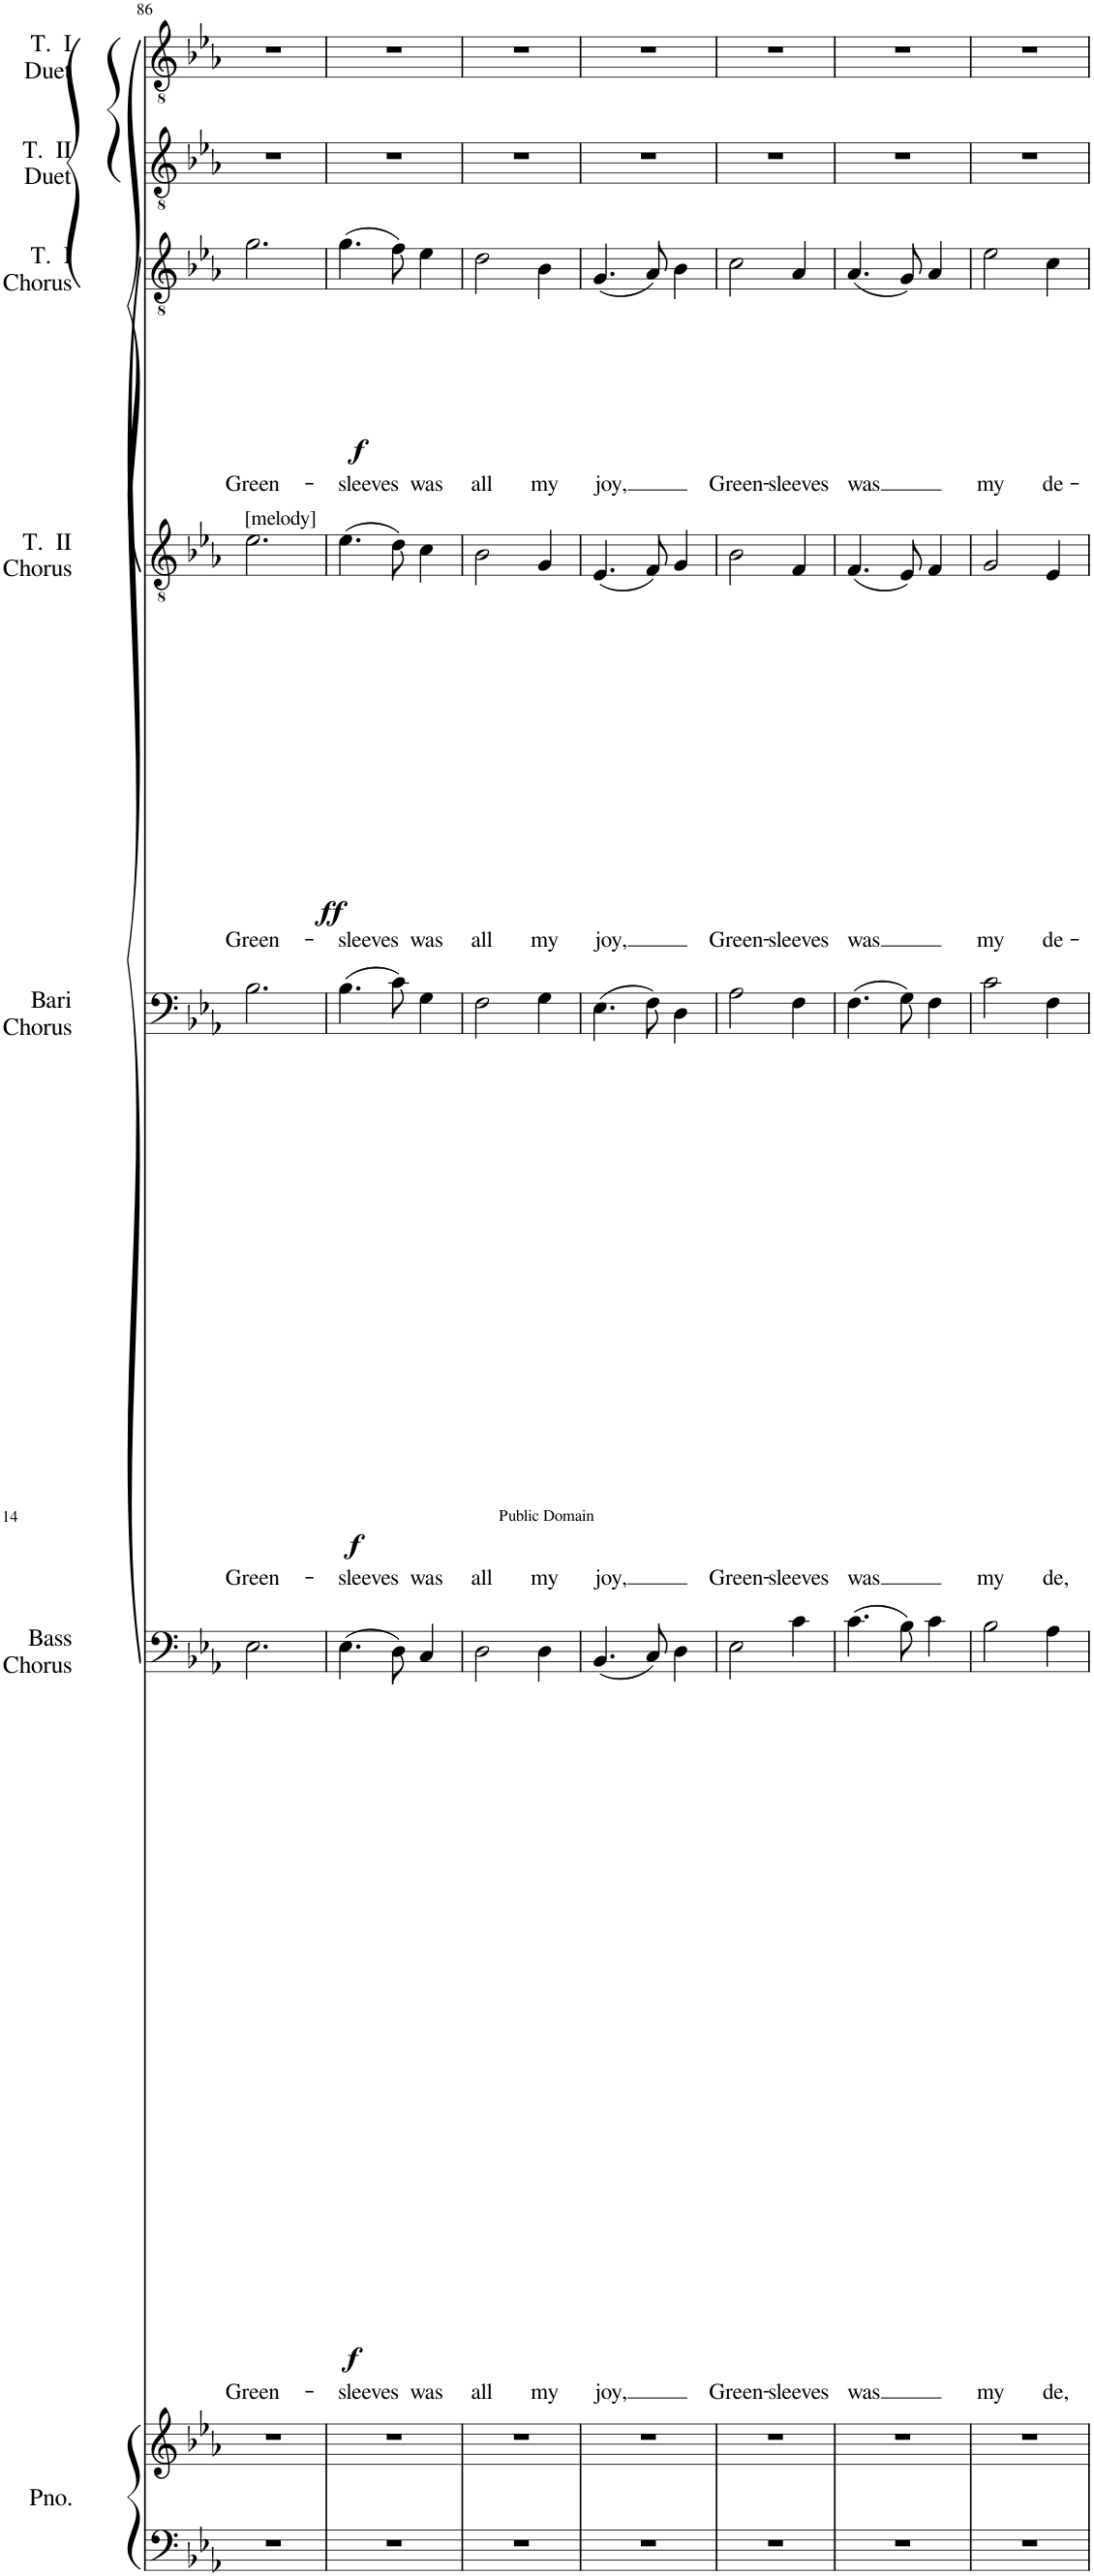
**kern	**kern	**kern	**text	**text	**dynam	**kern	**text	**text	**dynam	**kern	**text	**text	**dynam	**kern	**text	**text	**dynam	**kern	**kern
*part7	*part7	*part6	*part6	*part6	*part6	*part5	*part5	*part5	*part5	*part4	*part4	*part4	*part4	*part3	*part3	*part3	*part3	*part2	*part1
*staff8	*staff7	*staff6	*staff6	*staff6	*staff6	*staff5	*staff5	*staff5	*staff5	*staff4	*staff4	*staff4	*staff4	*staff3	*staff3	*staff3	*staff3	*staff2	*staff1
*I"Piano	*	*I"Bass Chorus	*	*	*	*I"Baritone Chorus	*	*	*	*I"Tenor II Chorus	*	*	*	*I"Tenor I Chorus	*	*	*	*I"Tenor II Duet	*I"Tenor I Duet
*I'Pno.	*	*I'Bass Chorus	*	*	*	*I'Bari Chorus	*	*	*	*I'T.  II Chorus	*	*	*	*I'T.  I Chorus	*	*	*	*I'T.  II Duet	*I'T.  I Duet
!!LO:PB:g=z
*clefF4	*clefG2	*clefF4	*	*	*	*clefF4	*	*	*	*clefGv2	*	*	*	*clefGv2	*	*	*	*clefGv2	*clefGv2
*k[b-e-a-]	*k[b-e-a-]	*k[b-e-a-]	*	*	*	*k[b-e-a-]	*	*	*	*k[b-e-a-]	*	*	*	*k[b-e-a-]	*	*	*	*k[b-e-a-]	*k[b-e-a-]
*M3/4	*M3/4	*M3/4	*	*	*	*M3/4	*	*	*	*M3/4	*	*	*	*M3/4	*	*	*	*M3/4	*M3/4
=86	=86	=86	=86	=86	=86	=86	=86	=86	=86	=86	=86	=86	=86	=86	=86	=86	=86	=86	=86
!	!	!	!	!	!	!	!	!	!	!LO:TX:a:t=[melody]	!	!	!	!	!	!	!	!	!
!	!	!	!	!LO:LY:b	!LO:DY:b	!	!	!LO:LY:b	!LO:DY:b	!	!	!LO:LY:b	!LO:DY:b	!	!	!LO:LY:b	!LO:DY:b	!	!
2.r	2.r	2.E-\	.	Green-	f	2.B-\	.	Green-	f	2.e-\	.	Green-	ff	2.g\	.	Green-	f	2.r	2.r
=87	=87	=87	=87	=87	=87	=87	=87	=87	=87	=87	=87	=87	=87	=87	=87	=87	=87	=87	=87
!	!	!	!	!LO:LY:b	!	!	!	!LO:LY:b	!	!	!	!LO:LY:b	!	!	!	!LO:LY:b	!	!	!
2.r	2.r	(4.E-\	.	-sleeves	.	(4.B-\	.	-sleeves	.	(4.e-\	.	-sleeves	.	(4.g\	.	-sleeves	.	2.r	2.r
.	.	8D\)	.	.	.	8c\)	.	.	.	8d\)	.	.	.	8f\)	.	.	.	.	.
!	!	!	!	!LO:LY:b	!	!	!	!LO:LY:b	!	!	!	!LO:LY:b	!	!	!	!LO:LY:b	!	!	!
.	.	4C/	.	was	.	4G\	.	was	.	4c\	.	was	.	4e-\	.	was	.	.	.
=88	=88	=88	=88	=88	=88	=88	=88	=88	=88	=88	=88	=88	=88	=88	=88	=88	=88	=88	=88
!	!	!	!	!LO:LY:b	!	!	!	!LO:LY:b	!	!	!	!LO:LY:b	!	!	!	!LO:LY:b	!	!	!
2.r	2.r	2D\	.	all	.	2F\	.	all	.	2B-\	.	all	.	2d\	.	all	.	2.r	2.r
!	!	!	!	!LO:LY:b	!	!	!	!LO:LY:b	!	!	!	!LO:LY:b	!	!	!	!LO:LY:b	!	!	!
.	.	4D\	.	my	.	4G\	.	my	.	4G/	.	my	.	4B-\	.	my	.	.	.
=89	=89	=89	=89	=89	=89	=89	=89	=89	=89	=89	=89	=89	=89	=89	=89	=89	=89	=89	=89
!	!	!	!	!LO:LY:b	!	!	!	!LO:LY:b	!	!	!	!LO:LY:b	!	!	!	!LO:LY:b	!	!	!
2.r	2.r	(4.BB-/	.	joy,	.	(4.E-\	.	joy,	.	(4.E-/	.	joy,	.	(4.G/	.	joy,	.	2.r	2.r
.	.	8C/)	.	.	.	8F\)	.	.	.	8F/)	.	.	.	8A-/)	.	.	.	.	.
.	.	4D\	.	.	.	4D\	.	.	.	4G/	.	.	.	4B-\	.	.	.	.	.
=90	=90	=90	=90	=90	=90	=90	=90	=90	=90	=90	=90	=90	=90	=90	=90	=90	=90	=90	=90
!	!	!	!	!LO:LY:b	!	!	!	!LO:LY:b	!	!	!	!LO:LY:b	!	!	!	!LO:LY:b	!	!	!
2.r	2.r	2E-\	.	Green-	.	2A-\	.	Green-	.	2B-\	.	Green-	.	2c\	.	Green-	.	2.r	2.r
!	!	!	!	!LO:LY:b	!	!	!	!LO:LY:b	!	!	!	!LO:LY:b	!	!	!	!LO:LY:b	!	!	!
.	.	4c\	.	-sleeves	.	4F\	.	-sleeves	.	4F/	.	-sleeves	.	4A-/	.	-sleeves	.	.	.
=91	=91	=91	=91	=91	=91	=91	=91	=91	=91	=91	=91	=91	=91	=91	=91	=91	=91	=91	=91
!	!	!	!	!LO:LY:b	!	!	!	!LO:LY:b	!	!	!	!LO:LY:b	!	!	!	!LO:LY:b	!	!	!
2.r	2.r	(4.c\	.	was	.	(4.F\	.	was	.	(4.F/	.	was	.	(4.A-/	.	was	.	2.r	2.r
.	.	8B-\)	.	.	.	8G\)	.	.	.	8E-/)	.	.	.	8G/)	.	.	.	.	.
.	.	4c\	.	.	.	4F\	.	.	.	4F/	.	.	.	4A-/	.	.	.	.	.
=92	=92	=92	=92	=92	=92	=92	=92	=92	=92	=92	=92	=92	=92	=92	=92	=92	=92	=92	=92
!	!	!	!	!LO:LY:b	!	!	!	!LO:LY:b	!	!	!	!LO:LY:b	!	!	!	!LO:LY:b	!	!	!
2.r	2.r	2B-\	.	my	.	2c\	.	my	.	2G/	.	my	.	2e-\	.	my	.	2.r	2.r
!	!	!	!	!LO:LY:b	!	!	!	!LO:LY:b	!	!	!	!LO:LY:b	!	!	!	!LO:LY:b	!	!	!
.	.	4A-\	.	de,	.	4F\	.	de,	.	4E-/	.	de-	.	4c\	.	de-	.	.	.
=	=	=	=	=	=	=	=	=	=	=	=	=	=	=	=	=	=	=	=
*-	*-	*-	*-	*-	*-	*-	*-	*-	*-	*-	*-	*-	*-	*-	*-	*-	*-	*-	*-
